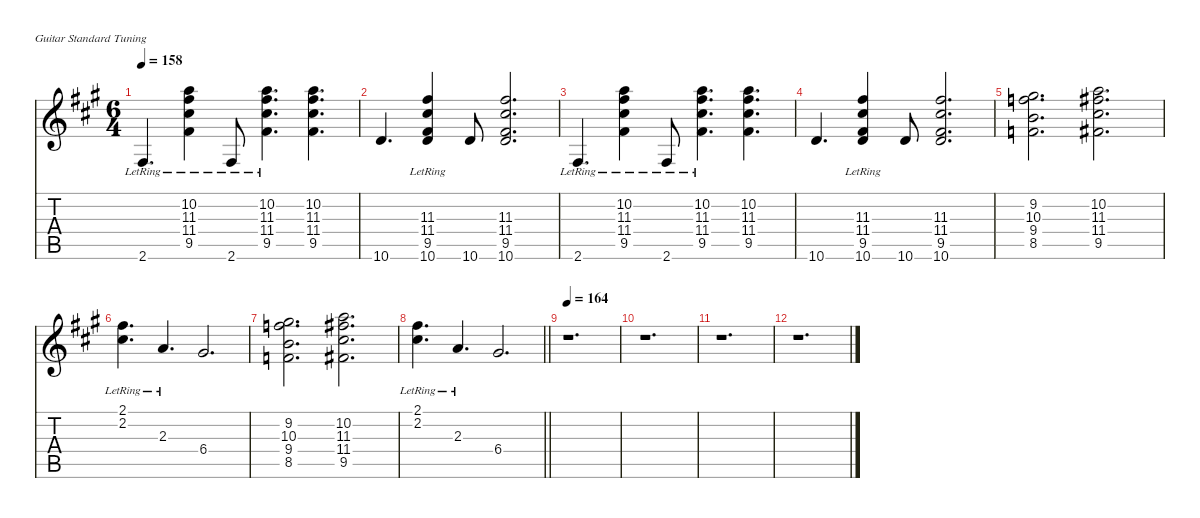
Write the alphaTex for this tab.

\defaultSystemsLayout 4
\hideDynamics
\bracketExtendMode nobrackets
\singleTrackTrackNamePolicy hidden
\multiTrackTrackNamePolicy hidden
\firstSystemTrackNameMode fullname
\firstSystemTrackNameOrientation horizontal
\otherSystemsTrackNameOrientation horizontal
\track ("Lead guitar" "jz.guit.") {defaultSystemsLayout 4 instrument electricguitarjazz}
\staff {score tabs}
\tuning (E4 B3 G3 D3 A2 E2)
\ts (6 4)
\tempo 158
\clef g2
\ks f#minor
2.6{lr acc #}.4{d dy f beam Up} (10.2{lr acc forcenatural} 11.3{lr acc #} 11.4{lr acc #} 9.5{lr acc #}).4{dy mf beam Down} 2.6{lr acc #}.8{dy f beam Up} (10.2{lr acc forcenatural} 11.3{lr acc #} 11.4{lr acc #} 9.5{lr acc #}).4{d dy mf beam Down} (10.2{acc forcenatural} 11.3{acc #} 11.4{acc #} 9.5{acc #}).4{d beam Down} |
10.6{acc forcenatural}.4{d dy f beam Up} (11.3{lr acc #} 11.4{lr acc #} 9.5{lr acc #} 10.6{acc forcenatural}).4{dy mf beam Up} 10.6{acc forcenatural}.8{dy f beam Up} (11.3{acc #} 11.4{acc #} 9.5{acc #} 10.6{acc forcenatural}).2{d dy mf beam Up} |
2.6{lr acc #}.4{d dy f beam Up} (10.2{lr acc forcenatural} 11.3{lr acc #} 11.4{lr acc #} 9.5{lr acc #}).4{dy mf beam Down} 2.6{lr acc #}.8{dy f beam Up} (10.2{lr acc forcenatural} 11.3{lr acc #} 11.4{lr acc #} 9.5{lr acc #}).4{d dy mf beam Down} (10.2{acc forcenatural} 11.3{acc #} 11.4{acc #} 9.5{acc #}).4{d beam Down} |
10.6{acc forcenatural}.4{d dy f beam Up} (11.3{lr acc #} 11.4{lr acc #} 9.5{lr acc #} 10.6{acc forcenatural}).4{dy mf beam Up} 10.6{acc forcenatural}.8{dy f beam Up} (11.3{acc #} 11.4{acc #} 9.5{acc #} 10.6{acc forcenatural}).2{d dy mf beam Up} |
(9.2{acc #} 10.3{acc forcenatural} 9.4{acc forcenatural} 8.5{acc forcenatural}).2{d dy f beam Down} (10.2{acc forcenatural} 11.3{acc #} 11.4{acc #} 9.5{acc #}).2{d beam Down} |
(2.1{lr acc #} 2.2{lr acc #}).4{d beam Down} 2.3{lr acc forcenatural}.4{d beam Up} 6.4{acc #}.2{d beam Up} |
(9.2{acc #} 10.3{acc forcenatural} 9.4{acc forcenatural} 8.5{acc forcenatural}).2{d beam Down} (10.2{acc forcenatural} 11.3{acc #} 11.4{acc #} 9.5{acc #}).2{d beam Down} |
\barLineRight lightlight
(2.1{lr acc #} 2.2{lr acc #}).4{d beam Down} 2.3{lr acc forcenatural}.4{d beam Up} 6.4{acc #}.2{d beam Up} |
\tempo 164
r.1{d beam Down} |
r.1{d beam Down} |
r.1{d beam Down} |
r.1{d beam Down}
